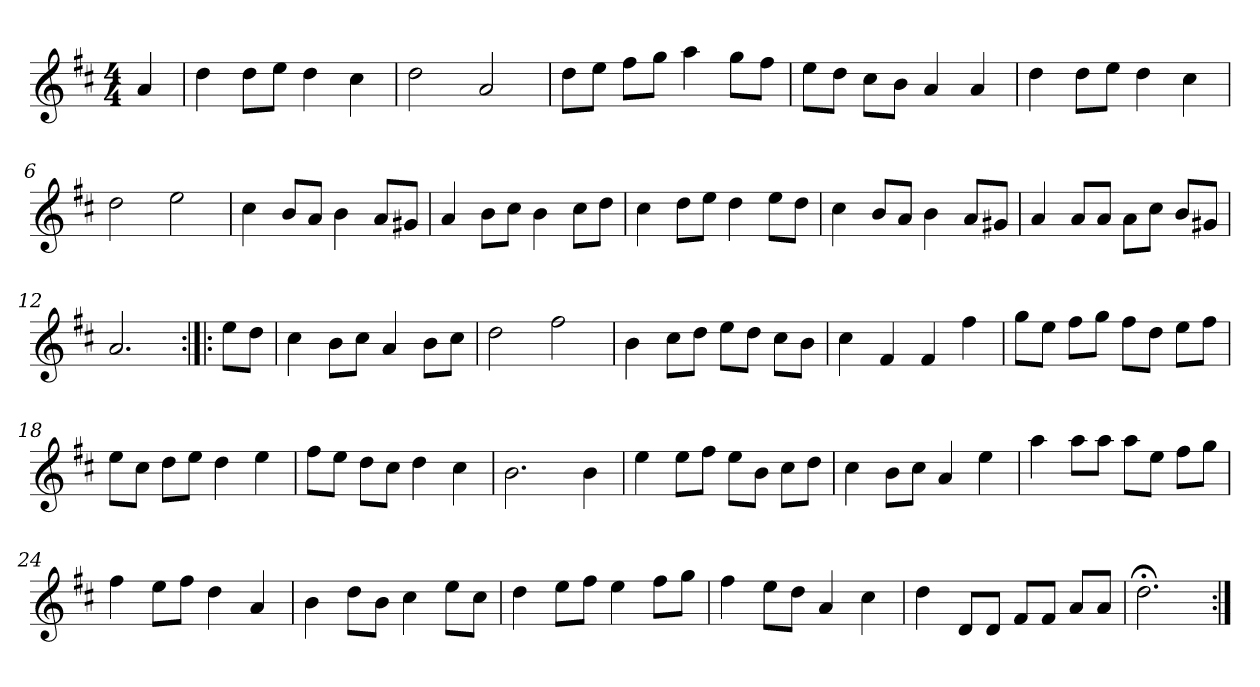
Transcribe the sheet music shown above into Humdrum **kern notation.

**kern
*part1
*staff1
*clefG2
*k[f#c#]
*D:
*M4/4
*MM152
=
4a
=1
4dd
8dd\L
8ee\J
4dd
4cc#
=2
2dd
2a
=3
8dd\L
8ee\J
8ff#\L
8gg\J
4aa
8gg\L
8ff#\J
=4
8ee\L
8dd\J
8cc#\L
8b\J
4a
4a
=5
4dd
8dd\L
8ee\J
4dd
4cc#
=6
2dd
2ee
=7
4cc#
8b/L
8a/J
4b
8a/L
8g#X/J
=8
4a
8b\L
8cc#\J
4b
8cc#\L
8dd\J
=9
4cc#
8dd\L
8ee\J
4dd
8ee\L
8dd\J
=10
4cc#
8b/L
8a/J
4b
8a/L
8g#X/J
=11
4a
8a/L
8a/J
8a\L
8cc#\J
8b/L
8g#X/J
=12
2.a
=:|!|:
8ee\L
8dd\J
=13
4cc#
8b\L
8cc#\J
4a
8b\L
8cc#\J
=14
2dd
2ff#
=15
4b
8cc#\L
8dd\J
8ee\L
8dd\J
8cc#\L
8b\J
=16
4cc#
4f#
4f#
4ff#
=17
8gg\L
8ee\J
8ff#\L
8gg\J
8ff#\L
8dd\J
8ee\L
8ff#\J
=18
8ee\L
8cc#\J
8dd\L
8ee\J
4dd
4ee
=19
8ff#\L
8ee\J
8dd\L
8cc#\J
4dd
4cc#
=20
2.b
4b
=21
4ee
8ee\L
8ff#\J
8ee\L
8b\J
8cc#\L
8dd\J
=22
4cc#
8b\L
8cc#\J
4a
4ee
=23
4aa
8aa\L
8aa\J
8aa\L
8ee\J
8ff#\L
8gg\J
=24
4ff#
8ee\L
8ff#\J
4dd
4a
=25
4b
8dd\L
8b\J
4cc#
8ee\L
8cc#\J
=26
4dd
8ee\L
8ff#\J
4ee
8ff#\L
8gg\J
=27
4ff#
8ee\L
8dd\J
4a
4cc#
=28
4dd
8d/L
8d/J
8f#/L
8f#/J
8a/L
8a/J
=29
2.dd;<
=:|!
*-
